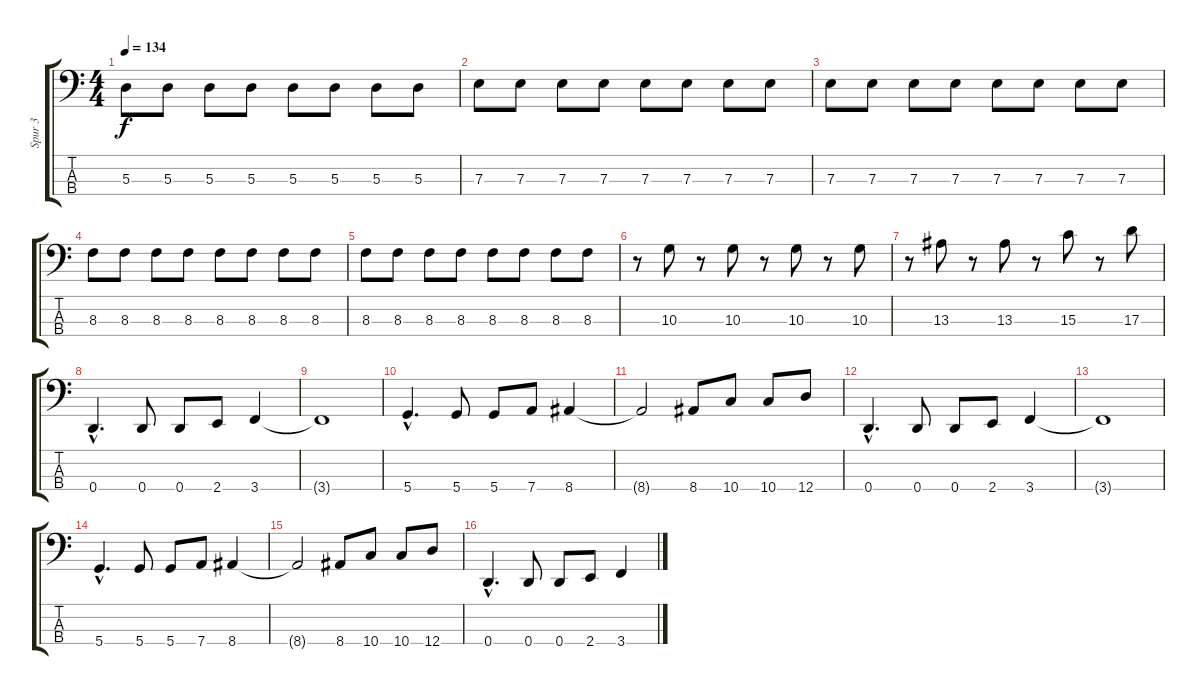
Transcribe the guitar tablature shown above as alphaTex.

\track ("Spur 3" "Spur 3") {instrument electricbassfinger}
\staff {score tabs}
\tuning (G2 D2 A1 D1) {hide}
\ts (4 4)
\tempo 134
\clef f4
\ks c
5.3.8{dy f} 5.3.8 5.3.8 5.3.8 5.3.8 5.3.8 5.3.8 5.3.8 |
7.3.8 7.3.8 7.3.8 7.3.8 7.3.8 7.3.8 7.3.8 7.3.8 |
7.3.8 7.3.8 7.3.8 7.3.8 7.3.8 7.3.8 7.3.8 7.3.8 |
8.3.8 8.3.8 8.3.8 8.3.8 8.3.8 8.3.8 8.3.8 8.3.8 |
8.3.8 8.3.8 8.3.8 8.3.8 8.3.8 8.3.8 8.3.8 8.3.8 |
r.8 10.3.8 r.8 10.3.8 r.8 10.3.8 r.8 10.3.8 |
r.8 13.3.8 r.8 13.3.8 r.8 15.3.8 r.8 17.3.8 |
0.4{hac}.4{d} 0.4.8 0.4.8 2.4.8 3.4.4 |
3.4{t}.1 |
5.4{hac}.4{d} 5.4.8 5.4.8 7.4.8 8.4.4 |
8.4{t}.2 8.4.8 10.4.8 10.4.8 12.4.8 |
0.4{hac}.4{d} 0.4.8 0.4.8 2.4.8 3.4.4 |
3.4{t}.1 |
5.4{hac}.4{d} 5.4.8 5.4.8 7.4.8 8.4.4 |
8.4{t}.2 8.4.8 10.4.8 10.4.8 12.4.8 |
0.4{hac}.4{d} 0.4.8 0.4.8 2.4.8 3.4.4
